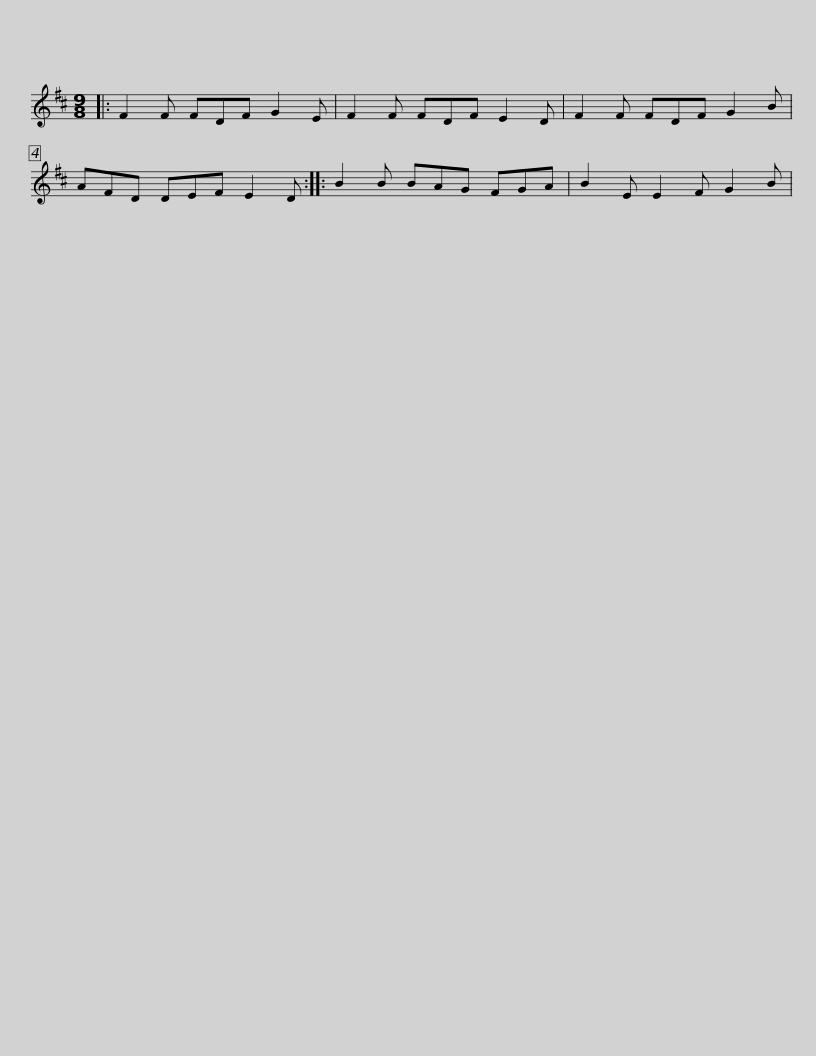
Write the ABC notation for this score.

X:1
L:1/8
M:9/8
I:linebreak $
K:D
V:1 treble
V:1
|: F2 F FDF G2 E | F2 F FDF E2 D | F2 F FDF G2 B | AFD DEF E2 D :: B2 B BAG FGA |$ %5
 B2 E E2 F G2 B | %6
